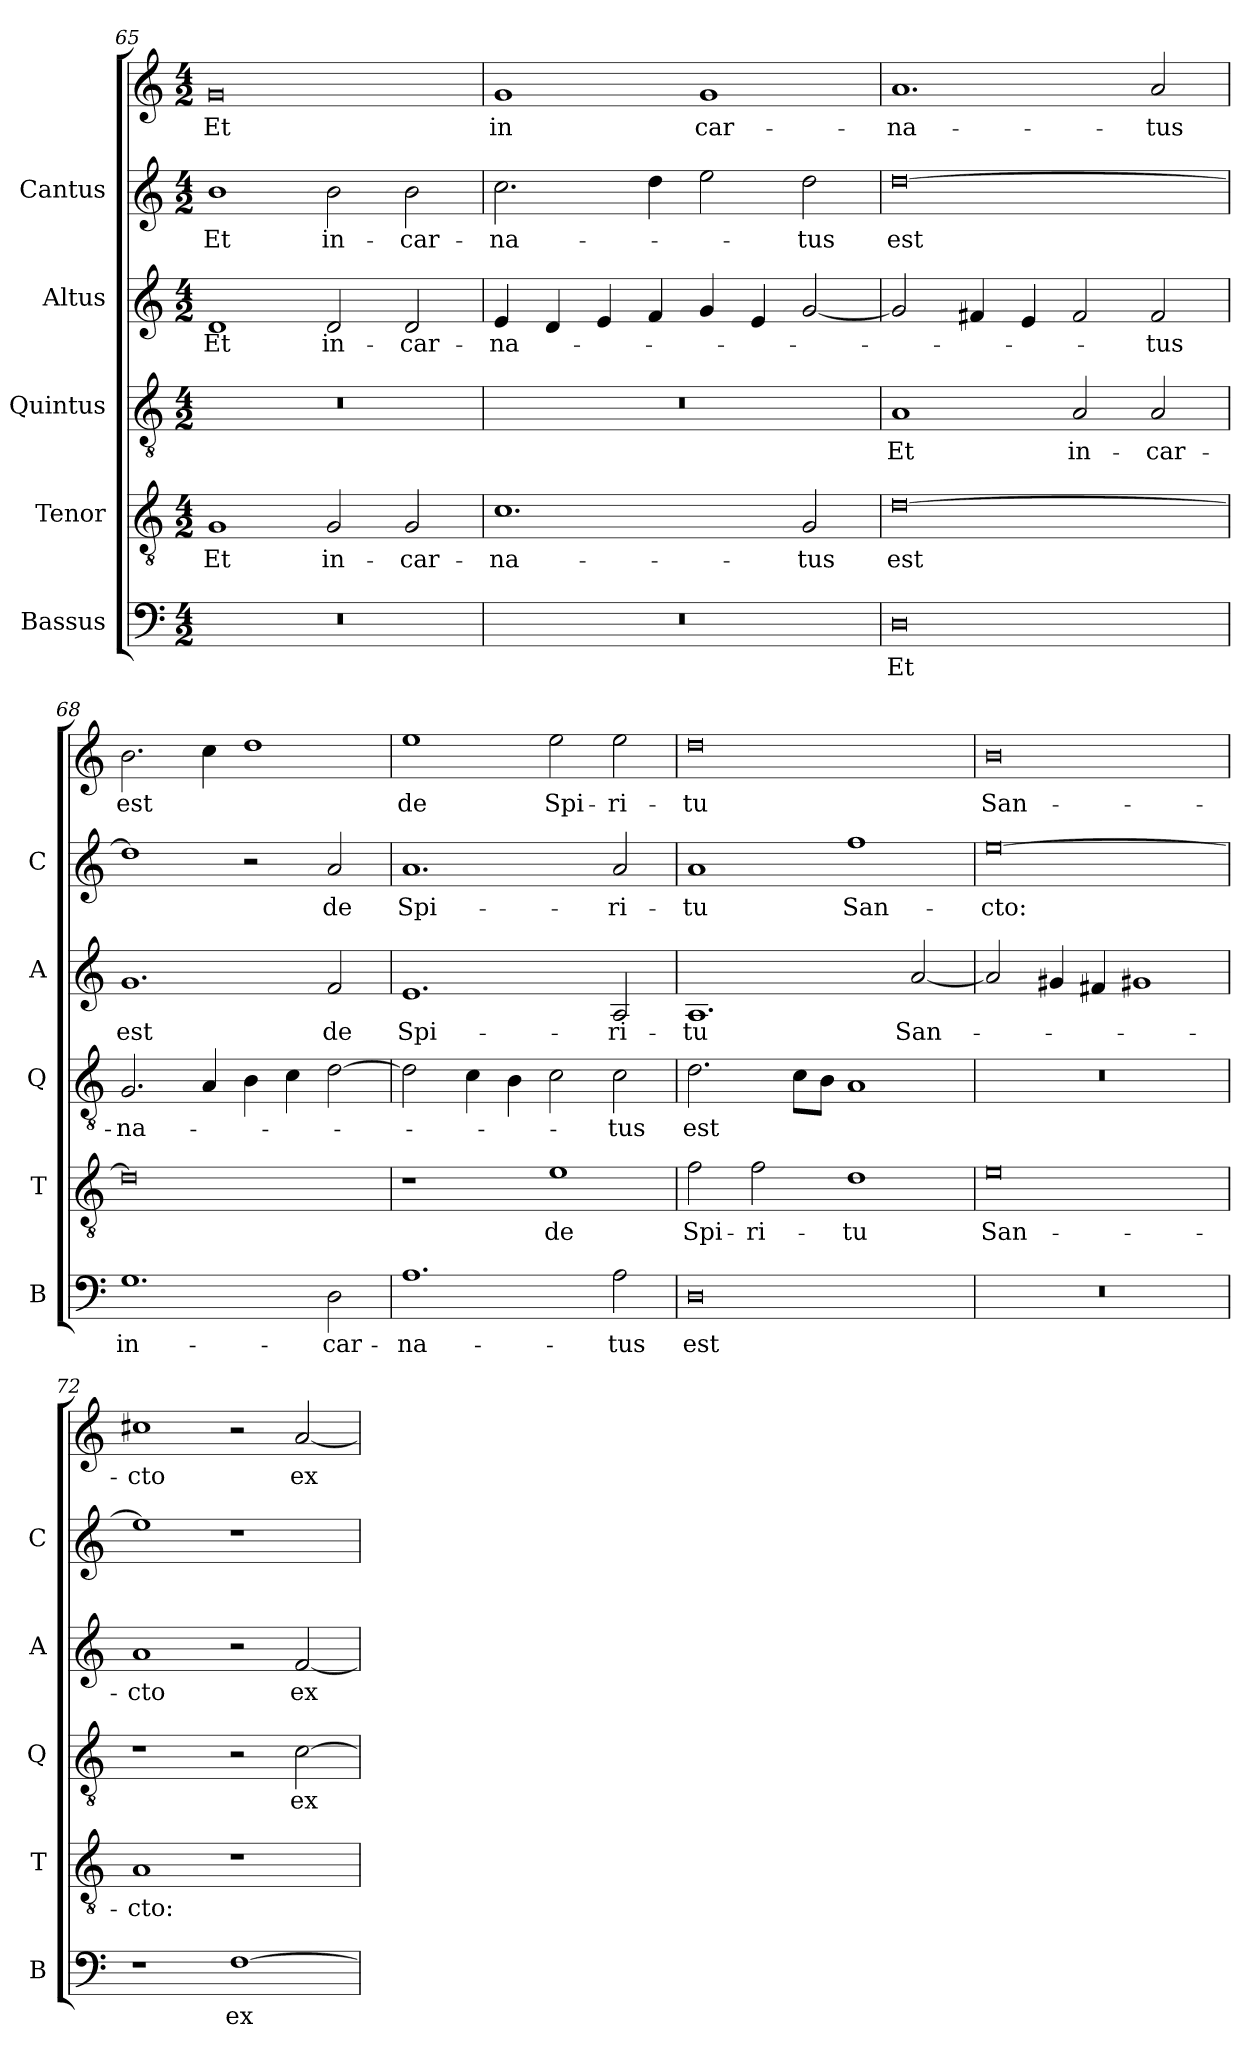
**kern	**text	**kern	**text	**kern	**text	**kern	**text	**kern	**text	**kern	**text
*part6	*part6	*part5	*part5	*part4	*part4	*part3	*part3	*part2	*part2	*part1	*part1
*staff6	*staff6	*staff5	*staff5	*staff4	*staff4	*staff3	*staff3	*staff2	*staff2	*staff1	*staff1
*I"Bassus	*	*I"Tenor	*	*I"Quintus	*	*I"Altus	*	*I"Cantus	*	*	*
*I'B	*	*I'T	*	*I'Q	*	*I'A	*	*I'C	*	*	*
*clefF4	*	*clefGv2	*	*clefGv2	*	*clefG2	*	*clefG2	*	*clefG2	*
*	*	*ITrd7c12	*	*ITrd7c12	*	*	*	*	*	*	*
*k[]	*	*k[]	*	*k[]	*	*k[]	*	*k[]	*	*k[]	*
*C:	*	*C:	*	*C:	*	*C:	*	*C:	*	*C:	*
*M4/2	*	*M4/2	*	*M4/2	*	*M4/2	*	*M4/2	*	*M4/2	*
=65	=65	=65	=65	=65	=65	=65	=65	=65	=65	=65	=65
0r	.	1GG/	Et	0r	.	1d/	Et	1b\	Et	0g/	Et
.	.	2GG/	in-	.	.	2d/	in-	2b\	in-	.	.
.	.	2GG/	-car-	.	.	2d/	-car-	2b\	-car-	.	.
=66	=66	=66	=66	=66	=66	=66	=66	=66	=66	=66	=66
0r	.	1.C\	-na-	0r	.	4e/	-na-	2.cc\	-na-	1g/	in
.	.	.	.	.	.	4d/	.	.	.	.	.
.	.	.	.	.	.	4e/	.	.	.	.	.
.	.	.	.	.	.	4f/	.	4dd\	.	.	.
.	.	.	.	.	.	4g/	.	2ee\	.	1g/	car-
.	.	.	.	.	.	4e/	.	.	.	.	.
.	.	2GG/	-tus	.	.	[2g/	.	2dd\	-tus	.	.
=67	=67	=67	=67	=67	=67	=67	=67	=67	=67	=67	=67
0D\	Et	[0D\	est	1AA/	Et	2g/]	.	[0dd\	est	1.a/	-na-
.	.	.	.	.	.	4f#/	.	.	.	.	.
.	.	.	.	.	.	4e/	.	.	.	.	.
.	.	.	.	2AA/	in-	2f#/	.	.	.	.	.
.	.	.	.	2AA/	-car-	2f#/	-tus	.	.	2a/	-tus
=68	=68	=68	=68	=68	=68	=68	=68	=68	=68	=68	=68
1.G\	in-	0D\]	.	2.GG/	-na-	1.g/	est	1dd\]	.	2.b\	est
.	.	.	.	4AA/	.	.	.	.	.	4cc\	.
.	.	.	.	4BB\	.	.	.	2r	.	1dd\	.
.	.	.	.	4C\	.	.	.	.	.	.	.
2D\	-car-	.	.	[2D\	.	2f/	de	2a/	de	.	.
=69	=69	=69	=69	=69	=69	=69	=69	=69	=69	=69	=69
1.A\	-na-	1r	.	2D\]	.	1.e/	Spi-	1.a/	Spi-	1ee\	de
.	.	.	.	4C\	.	.	.	.	.	.	.
.	.	.	.	4BB\	.	.	.	.	.	.	.
.	.	1E\	de	2C\	.	.	.	.	.	2ee\	Spi-
2A\	-tus	.	.	2C\	-tus	2A/	-ri-	2a/	-ri-	2ee\	-ri-
=70	=70	=70	=70	=70	=70	=70	=70	=70	=70	=70	=70
0D\	est	2F\	Spi-	2.D\	est	1.A/	-tu	1a/	-tu	0dd\	-tu
.	.	2F\	-ri-	.	.	.	.	.	.	.	.
.	.	.	.	8C\L	.	.	.	.	.	.	.
.	.	.	.	8BB\J	.	.	.	.	.	.	.
.	.	1D\	-tu	1AA/	.	.	.	1ff\	San-	.	.
.	.	.	.	.	.	[2a/	San-	.	.	.	.
=71	=71	=71	=71	=71	=71	=71	=71	=71	=71	=71	=71
0r	.	0E\	San-	0r	.	2a/]	.	[0ee\	-cto:	0b\	San-
.	.	.	.	.	.	4g#/	.	.	.	.	.
.	.	.	.	.	.	4f#/	.	.	.	.	.
.	.	.	.	.	.	1g#X/	.	.	.	.	.
=72	=72	=72	=72	=72	=72	=72	=72	=72	=72	=72	=72
1r	.	1AA/	-cto:	1r	.	1a/	-cto	1ee\]	.	1cc#X\	-cto
[1F\	ex	1r	.	2r	.	2r	.	1r	.	2r	.
.	.	.	.	[2C\	ex	[2f/	ex	.	.	[2a/	ex
=	=	=	=	=	=	=	=	=	=	=	=
*-	*-	*-	*-	*-	*-	*-	*-	*-	*-	*-	*-
